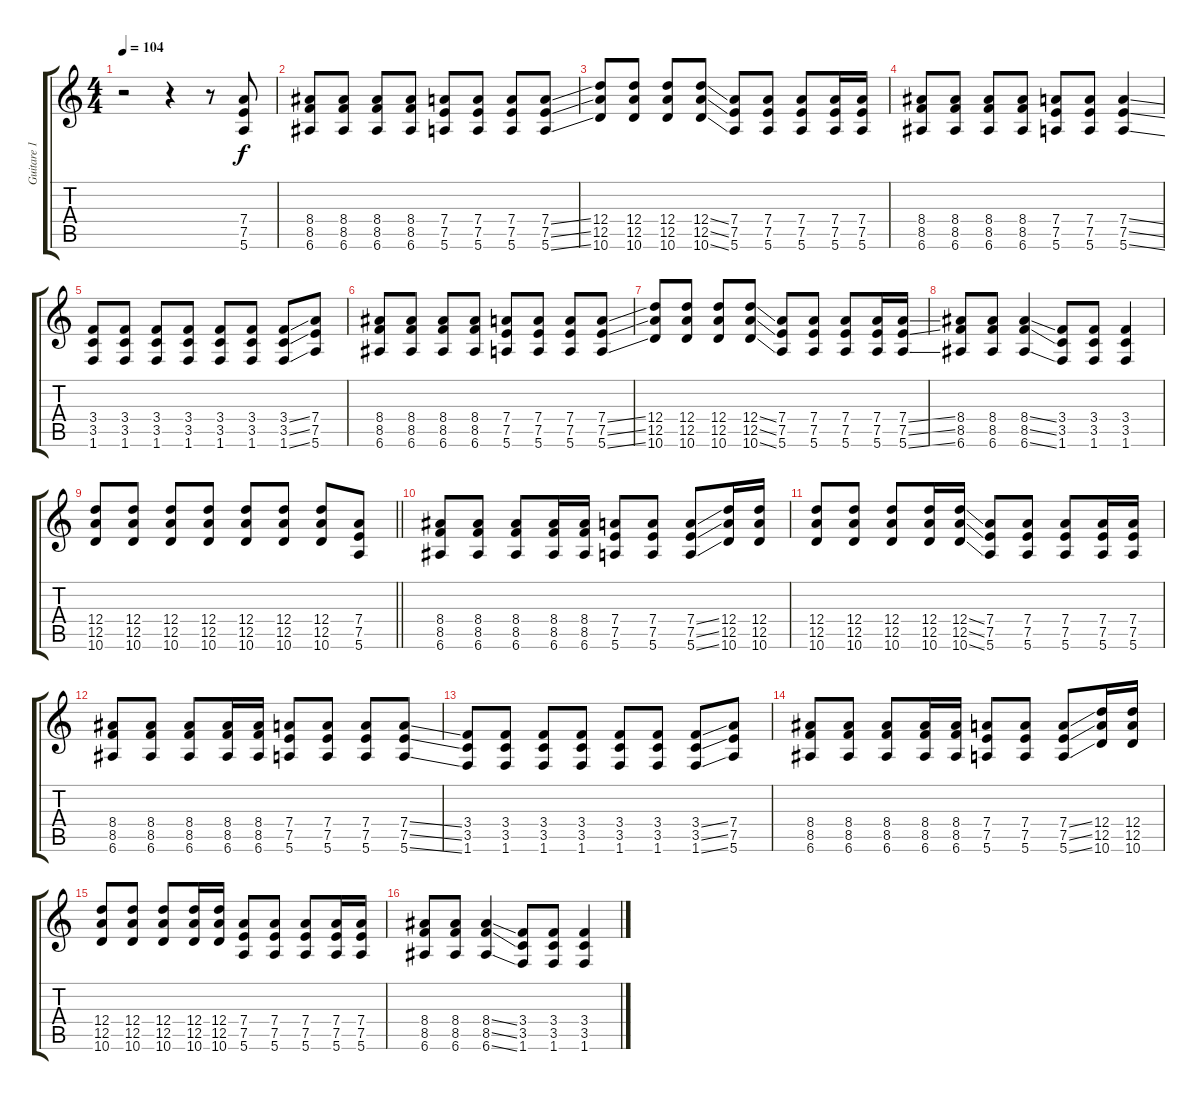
\track ("Guitare 1" "Guitare 1") {instrument distortionguitar}
\staff {score tabs}
\tuning (E4 B3 G3 D3 A2 E2) {hide}
\ts (4 4)
\tempo 104
\clef g2
\ks c
r.2{dy f instrument distortionguitar} r.4 r.8 (7.4 7.5 5.6).8 |
(8.4 8.5 6.6).8 (8.4 8.5 6.6).8 (8.4 8.5 6.6).8 (8.4 8.5 6.6).8 (7.4 7.5 5.6).8 (7.4 7.5 5.6).8 (7.4 7.5 5.6).8 (7.4{ss} 7.5{ss} 5.6{ss}).8 |
(12.4 12.5 10.6).8 (12.4 12.5 10.6).8 (12.4 12.5 10.6).8 (12.4{ss} 12.5{ss} 10.6{ss}).8 (7.4 7.5 5.6).8 (7.4 7.5 5.6).8 (7.4 7.5 5.6).8 (7.4 7.5 5.6).16 (7.4 7.5 5.6).16 |
(8.4 8.5 6.6).8 (8.4 8.5 6.6).8 (8.4 8.5 6.6).8 (8.4 8.5 6.6).8 (7.4 7.5 5.6).8 (7.4 7.5 5.6).8 (7.4{ss} 7.5{ss} 5.6{ss}).4 |
(3.4 3.5 1.6).8 (3.4 3.5 1.6).8 (3.4 3.5 1.6).8 (3.4 3.5 1.6).8 (3.4 3.5 1.6).8 (3.4 3.5 1.6).8 (3.4{ss} 3.5{ss} 1.6{ss}).8 (7.4 7.5 5.6).8 |
(8.4 8.5 6.6).8 (8.4 8.5 6.6).8 (8.4 8.5 6.6).8 (8.4 8.5 6.6).8 (7.4 7.5 5.6).8 (7.4 7.5 5.6).8 (7.4 7.5 5.6).8 (7.4{ss} 7.5{ss} 5.6{ss}).8 |
(12.4 12.5 10.6).8 (12.4 12.5 10.6).8 (12.4 12.5 10.6).8 (12.4{ss} 12.5{ss} 10.6{ss}).8 (7.4 7.5 5.6).8 (7.4 7.5 5.6).8 (7.4 7.5 5.6).8 (7.4 7.5 5.6).16 (7.4{ss} 7.5{ss} 5.6{ss}).16 |
(8.4 8.5 6.6).8 (8.4 8.5 6.6).8 (8.4{ss} 8.5{ss} 6.6{ss}).4 (3.4 3.5 1.6).8 (3.4 3.5 1.6).8 (3.4 3.5 1.6).4 |
\barLineRight lightlight
(12.4 12.5 10.6).8 (12.4 12.5 10.6).8 (12.4 12.5 10.6).8 (12.4 12.5 10.6).8 (12.4 12.5 10.6).8 (12.4 12.5 10.6).8 (12.4 12.5 10.6).8 (7.4 7.5 5.6).8 |
(8.4 8.5 6.6).8 (8.4 8.5 6.6).8 (8.4 8.5 6.6).8 (8.4 8.5 6.6).16 (8.4 8.5 6.6).16 (7.4 7.5 5.6).8 (7.4 7.5 5.6).8 (7.4{ss} 7.5{ss} 5.6{ss}).8 (12.4 12.5 10.6).16 (12.4 12.5 10.6).16 |
(12.4 12.5 10.6).8 (12.4 12.5 10.6).8 (12.4 12.5 10.6).8 (12.4 12.5 10.6).16 (12.4{ss} 12.5{ss} 10.6{ss}).16 (7.4 7.5 5.6).8 (7.4 7.5 5.6).8 (7.4 7.5 5.6).8 (7.4 7.5 5.6).16 (7.4 7.5 5.6).16 |
(8.4 8.5 6.6).8 (8.4 8.5 6.6).8 (8.4 8.5 6.6).8 (8.4 8.5 6.6).16 (8.4 8.5 6.6).16 (7.4 7.5 5.6).8 (7.4 7.5 5.6).8 (7.4 7.5 5.6).8 (7.4{ss} 7.5{ss} 5.6{ss}).8 |
(3.4 3.5 1.6).8 (3.4 3.5 1.6).8 (3.4 3.5 1.6).8 (3.4 3.5 1.6).8 (3.4 3.5 1.6).8 (3.4 3.5 1.6).8 (3.4{ss} 3.5{ss} 1.6{ss}).8 (7.4 7.5 5.6).8 |
(8.4 8.5 6.6).8 (8.4 8.5 6.6).8 (8.4 8.5 6.6).8 (8.4 8.5 6.6).16 (8.4 8.5 6.6).16 (7.4 7.5 5.6).8 (7.4 7.5 5.6).8 (7.4{ss} 7.5{ss} 5.6{ss}).8 (12.4 12.5 10.6).16 (12.4 12.5 10.6).16 |
(12.4 12.5 10.6).8 (12.4 12.5 10.6).8 (12.4 12.5 10.6).8 (12.4 12.5 10.6).16 (12.4 12.5 10.6).16 (7.4 7.5 5.6).8 (7.4 7.5 5.6).8 (7.4 7.5 5.6).8 (7.4 7.5 5.6).16 (7.4 7.5 5.6).16 |
(8.4 8.5 6.6).8 (8.4 8.5 6.6).8 (8.4{ss} 8.5{ss} 6.6{ss}).4 (3.4 3.5 1.6).8 (3.4 3.5 1.6).8 (3.4{ss} 3.5{ss} 1.6{ss}).4
